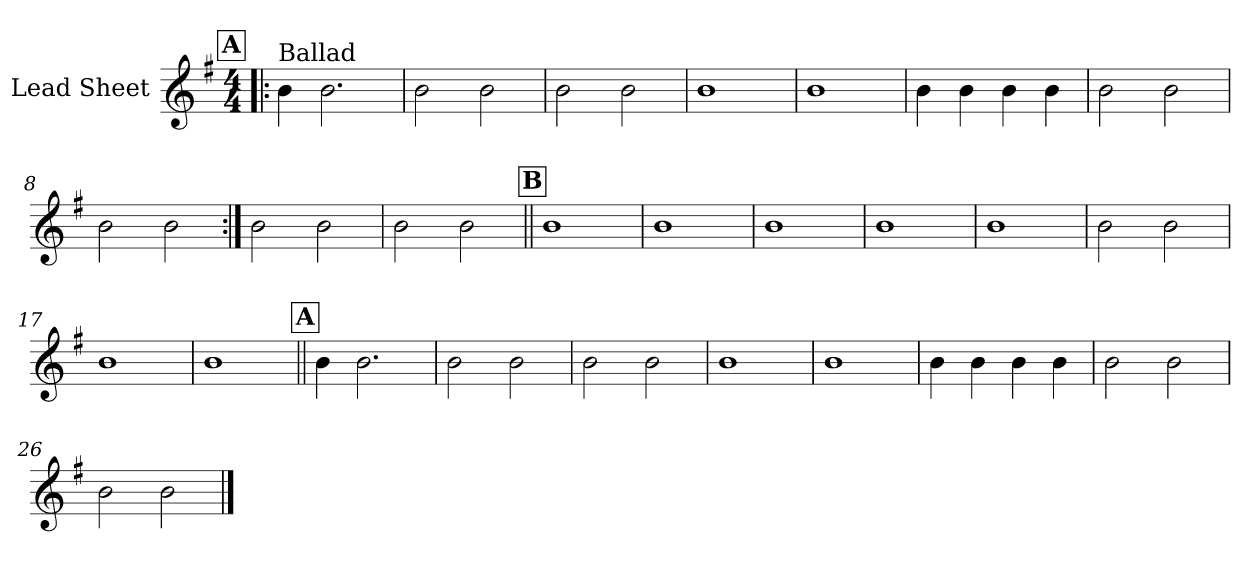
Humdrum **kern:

**kern
*part1
*staff1
*I"Lead Sheet
*clefG2
*k[f#]
*G:
*M4/4
!!LO:REH:place=s1:a:fs=14:t=A
=1!|:
!LO:TX:a:t=Ballad
4b\
2.b\
=2
2b\
2b\
=3
2b\
2b\
=4
1b
!!LO:LB:g=z
=5
1b
=6
4b\
4b\
4b\
4b\
=7
2b\
2b\
=8
2b\
2b\
!!LO:LB:g=z
=9:|!
2b\
2b\
=10
2b\
2b\
!!LO:LB:g=z
!!LO:REH:place=s1:a:fs=14:t=B
=11||
1b
=12
1b
=13
1b
=14
1b
!!LO:LB:g=z
=15
1b
=16
2b\
2b\
=17
1b
=18
1b
!!LO:LB:g=z
!!LO:REH:place=s1:a:fs=14:t=A
=19||
4b\
2.b\
=20
2b\
2b\
=21
2b\
2b\
=22
1b
!!LO:LB:g=z
=23
1b
=24
4b\
4b\
4b\
4b\
=25
2b\
2b\
=26
2b\
2b\
==
*-
